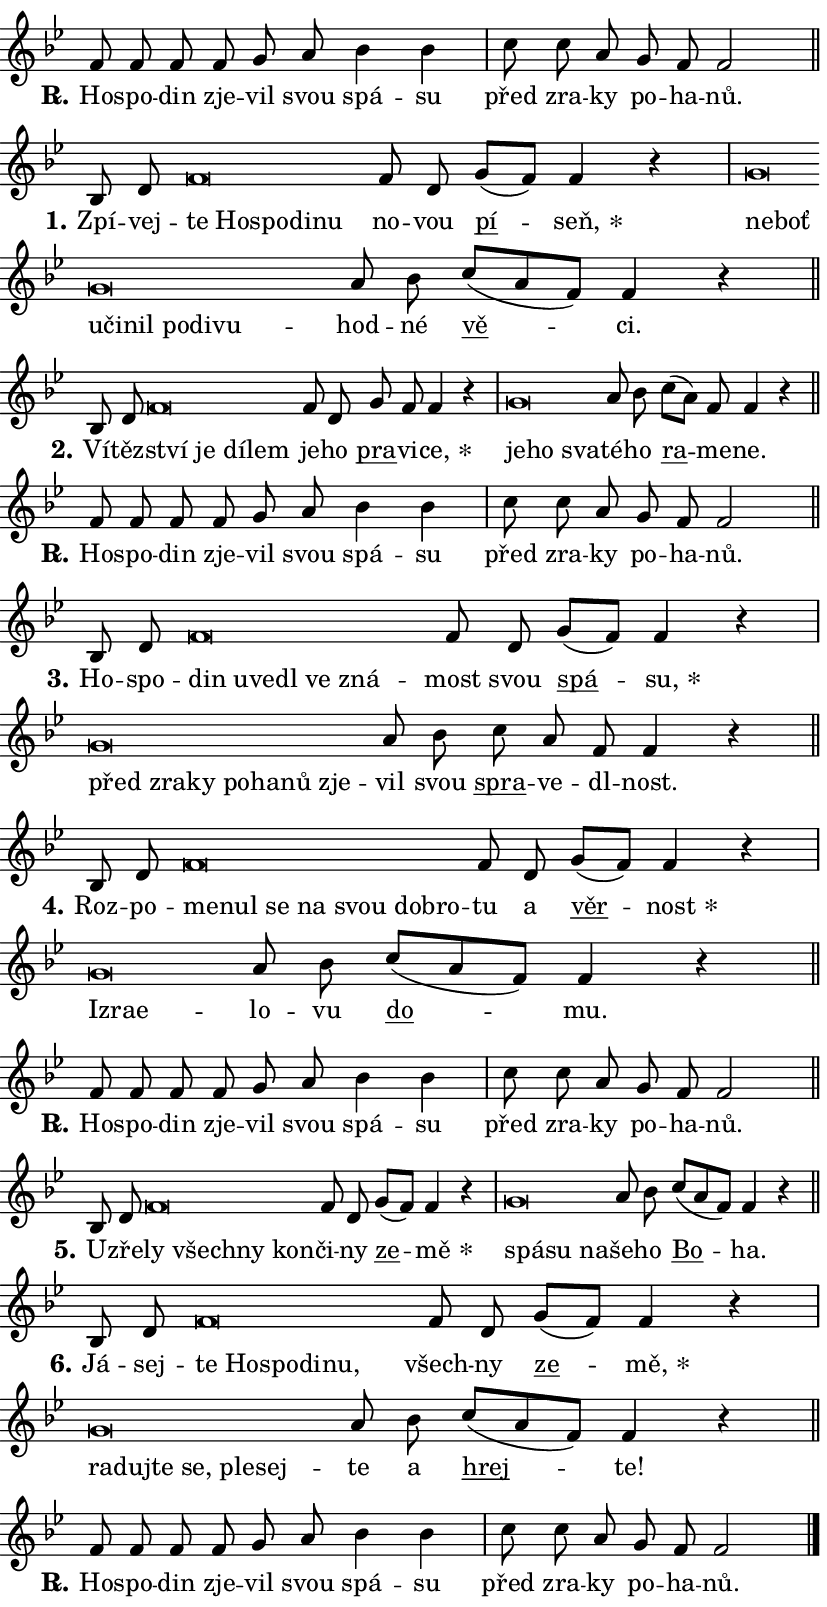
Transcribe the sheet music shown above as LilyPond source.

\version "2.24.0"
\header { tagline = "" }
\paper {
  indent = 0\cm
  top-margin = 0\cm
  right-margin = 0.13\cm % to fit lyric hyphens
  bottom-margin = 0\cm
  left-margin = 0\cm
  paper-width = 14\cm
  page-breaking = #ly:one-page-breaking
  system-system-spacing.basic-distance = #11
  score-system-spacing.basic-distance = #11
  ragged-last = ##f
}


%% Author: Thomas Morley
%% https://lists.gnu.org/archive/html/lilypond-user/2020-05/msg00002.html
#(define (line-position grob)
"Returns position of @var[grob} in current system:
   @code{'start}, if at first time-step
   @code{'end}, if at last time-step
   @code{'middle} otherwise
"
  (let* ((col (ly:item-get-column grob))
         (ln (ly:grob-object col 'left-neighbor))
         (rn (ly:grob-object col 'right-neighbor))
         (col-to-check-left (if (ly:grob? ln) ln col))
         (col-to-check-right (if (ly:grob? rn) rn col))
         (break-dir-left
           (and
             (ly:grob-property col-to-check-left 'non-musical #f)
             (ly:item-break-dir col-to-check-left)))
         (break-dir-right
           (and
             (ly:grob-property col-to-check-right 'non-musical #f)
             (ly:item-break-dir col-to-check-right))))
        (cond ((eqv? 1 break-dir-left) 'start)
              ((eqv? -1 break-dir-right) 'end)
              (else 'middle))))

#(define (tranparent-at-line-position vctor)
  (lambda (grob)
  "Relying on @code{line-position} select the relevant enry from @var{vctor}.
Used to determine transparency,"
    (case (line-position grob)
      ((end) (not (vector-ref vctor 0)))
      ((middle) (not (vector-ref vctor 1)))
      ((start) (not (vector-ref vctor 2))))))

noteHeadBreakVisibility =
#(define-music-function (break-visibility)(vector?)
"Makes @code{NoteHead}s transparent relying on @var{break-visibility}"
#{
  \override NoteHead.transparent =
    #(tranparent-at-line-position break-visibility)
#})

#(define delete-ledgers-for-transparent-note-heads
  (lambda (grob)
    "Reads whether a @code{NoteHead} is transparent.
If so this @code{NoteHead} is removed from @code{'note-heads} from
@var{grob}, which is supposed to be @code{LedgerLineSpanner}.
As a result ledgers are not printed for this @code{NoteHead}"
    (let* ((nhds-array (ly:grob-object grob 'note-heads))
           (nhds-list
             (if (ly:grob-array? nhds-array)
                 (ly:grob-array->list nhds-array)
                 '()))
           ;; Relies on the transparent-property being done before
           ;; Staff.LedgerLineSpanner.after-line-breaking is executed.
           ;; This is fragile ...
           (to-keep
             (remove
               (lambda (nhd)
                 (ly:grob-property nhd 'transparent #f))
               nhds-list)))
      ;; TODO find a better method to iterate over grob-arrays, similiar
      ;; to filter/remove etc for lists
      ;; For now rebuilt from scratch
      (set! (ly:grob-object grob 'note-heads)  '())
      (for-each
        (lambda (nhd)
          (ly:pointer-group-interface::add-grob grob 'note-heads nhd))
        to-keep))))

squashNotes = {
  \override NoteHead.X-extent = #'(-0.2 . 0.2)
  \override NoteHead.Y-extent = #'(-0.75 . 0)
  \override NoteHead.stencil =
    #(lambda (grob)
       (let ((pos (ly:grob-property grob 'staff-position)))
         (begin
           (if (< pos -7) (display "ERROR: Lower brevis then expected\n") (display ""))
           (if (<= pos -6) ly:text-interface::print ly:note-head::print))))
}
unSquashNotes = {
  \revert NoteHead.X-extent
  \revert NoteHead.Y-extent
  \revert NoteHead.stencil
}

hideNotes = \noteHeadBreakVisibility #begin-of-line-visible
unHideNotes = \noteHeadBreakVisibility #all-visible

% work-around for resetting accidentals
% https://lilypond.org/doc/v2.23/Documentation/notation/displaying-rhythms#unmetered-music
cadenzaMeasure = {
  \cadenzaOff
  \partial 1024 s1024
  \cadenzaOn
}

#(define-markup-command (accent layout props text) (markup?)
  "Underline accented syllable"
  (interpret-markup layout props
    #{\markup \override #'(offset . 4.3) \underline { #text }#}))

responsum = \markup \concat {
  "R" \hspace #-1.05 \path #0.1 #'((moveto 0 0.07) (lineto 0.9 0.8)) \hspace #0.05 "."
}

spaceSize = #0.6828661417322834 % exact space size for TeX Gyre Schola

\layout {
  \context {
    \Staff
    \remove "Time_signature_engraver"
    \override LedgerLineSpanner.after-line-breaking = #delete-ledgers-for-transparent-note-heads
  }
  \context {
    \Lyrics {
      \override LyricSpace.minimum-distance = \spaceSize
      \override LyricText.font-name = #"TeX Gyre Schola"
      \override LyricText.font-size = 1
      \override StanzaNumber.font-name = #"TeX Gyre Schola Bold"
      \override StanzaNumber.font-size = 1
    }
  }
  \context {
    \Score 
    \override NoteHead.text =
      #(lambda (grob) 
        (let ((pos (ly:grob-property grob 'staff-position)))
          #{\markup {
            \combine
              \halign #-0.55 \raise #(if (= pos -6) 0 0.5) \override #'(thickness . 2) \draw-line #'(3.2 . 0)
              \musicglyph "noteheads.sM1"
          }#}))
  }
}

% magnetic-lyrics.ily
%
%   written by
%     Jean Abou Samra <jean@abou-samra.fr>
%     Werner Lemberg <wl@gnu.org>
%
%   adapted by
%     Jiri Hon <jiri.hon@gmail.com>
%
% Version 2022-Apr-15

% https://www.mail-archive.com/lilypond-user@gnu.org/msg149350.html

#(define (Left_hyphen_pointer_engraver context)
   "Collect syllable-hyphen-syllable occurrences in lyrics and store
them in properties.  This engraver only looks to the left.  For
example, if the lyrics input is @code{foo -- bar}, it does the
following.

@itemize @bullet
@item
Set the @code{text} property of the @code{LyricHyphen} grob between
@q{foo} and @q{bar} to @code{foo}.

@item
Set the @code{left-hyphen} property of the @code{LyricText} grob with
text @q{foo} to the @code{LyricHyphen} grob between @q{foo} and
@q{bar}.
@end itemize

Use this auxiliary engraver in combination with the
@code{lyric-@/text::@/apply-@/magnetic-@/offset!} hook."
   (let ((hyphen #f)
         (text #f))
     (make-engraver
      (acknowledgers
       ((lyric-syllable-interface engraver grob source-engraver)
        (set! text grob)))
      (end-acknowledgers
       ((lyric-hyphen-interface engraver grob source-engraver)
        ;(when (not (grob::has-interface grob 'lyric-space-interface))
          (set! hyphen grob)));)
      ((stop-translation-timestep engraver)
       (when (and text hyphen)
         (ly:grob-set-object! text 'left-hyphen hyphen))
       (set! text #f)
       (set! hyphen #f)))))

#(define (lyric-text::apply-magnetic-offset! grob)
   "If the space between two syllables is less than the value in
property @code{LyricText@/.details@/.squash-threshold}, move the right
syllable to the left so that it gets concatenated with the left
syllable.

Use this function as a hook for
@code{LyricText@/.after-@/line-@/breaking} if the
@code{Left_@/hyphen_@/pointer_@/engraver} is active."
   (let ((hyphen (ly:grob-object grob 'left-hyphen #f)))
     (when hyphen
       (let ((left-text (ly:spanner-bound hyphen LEFT)))
         (when (grob::has-interface left-text 'lyric-syllable-interface)
           (let* ((common (ly:grob-common-refpoint grob left-text X))
                  (this-x-ext (ly:grob-extent grob common X))
                  (left-x-ext
                   (begin
                     ;; Trigger magnetism for left-text.
                     (ly:grob-property left-text 'after-line-breaking)
                     (ly:grob-extent left-text common X)))
                  ;; `delta` is the gap width between two syllables.
                  (delta (- (interval-start this-x-ext)
                            (interval-end left-x-ext)))
                  (details (ly:grob-property grob 'details))
                  (threshold (assoc-get 'squash-threshold details 0.2)))
             (when (< delta threshold)
               (let* (;; We have to manipulate the input text so that
                      ;; ligatures crossing syllable boundaries are not
                      ;; disabled.  For languages based on the Latin
                      ;; script this is essentially a beautification.
                      ;; However, for non-Western scripts it can be a
                      ;; necessity.
                      (lt (ly:grob-property left-text 'text))
                      (rt (ly:grob-property grob 'text))
                      (is-space (grob::has-interface hyphen 'lyric-space-interface))
                      (space (if is-space " " ""))
                      (extra-delta (if is-space spaceSize 0))
                      ;; Append new syllable.
                      (ltrt-space (if (and (string? lt) (string? rt))
                                (string-append lt space rt)
                                (make-concat-markup (list lt space rt))))
                      ;; Right-align `ltrt` to the right side.
                      (ltrt-space-markup (grob-interpret-markup
                               grob
                               (make-translate-markup
                                (cons (interval-length this-x-ext) 0)
                                (make-right-align-markup ltrt-space)))))
                 (begin
                   ;; Don't print `left-text`.
                   (ly:grob-set-property! left-text 'stencil #f)
                   ;; Set text and stencil (which holds all collected
                   ;; syllables so far) and shift it to the left.
                   (ly:grob-set-property! grob 'text ltrt-space)
                   (ly:grob-set-property! grob 'stencil ltrt-space-markup)
                   (ly:grob-translate-axis! grob (- (- delta extra-delta)) X))))))))))


#(define (lyric-hyphen::displace-bounds-first grob)
   ;; Make very sure this callback isn't triggered too early.
   (let ((left (ly:spanner-bound grob LEFT))
         (right (ly:spanner-bound grob RIGHT)))
     (ly:grob-property left 'after-line-breaking)
     (ly:grob-property right 'after-line-breaking)
     (ly:lyric-hyphen::print grob)))

squashThreshold = #0.4

\layout {
  \context {
    \Lyrics
    \consists #Left_hyphen_pointer_engraver
    \override LyricText.after-line-breaking =
      #lyric-text::apply-magnetic-offset!
    \override LyricHyphen.stencil = #lyric-hyphen::displace-bounds-first
    \override LyricText.details.squash-threshold = \squashThreshold
    \override LyricHyphen.minimum-distance = 0
    \override LyricHyphen.minimum-length = \squashThreshold
  }
}

squashText = \override LyricText.details.squash-threshold = 9999
unSquashText = \override LyricText.details.squash-threshold = \squashThreshold

leftText = \override LyricText.self-alignment-X = #LEFT
unLeftText = \revert LyricText.self-alignment-X

starOffset = #(lambda (grob) 
                (let ((x_offset (ly:self-alignment-interface::aligned-on-x-parent grob)))
                  (if (= x_offset 0) 0 (+ x_offset 1.2))))

star = #(define-music-function (syllable)(string?)
"Append star separator at the end of a syllable"
#{
  \once \override LyricText.X-offset = #starOffset
  \lyricmode { \markup {
    #syllable
    \override #'((font-name . "TeX Gyre Schola Bold")) \hspace #0.2 \lower #0.65 \larger "*"
  } }
#})

starAccent = #(define-music-function (syllable)(string?)
"Append star separator at the end of a syllable and make accent"
#{
  \once \override LyricText.X-offset = #starOffset
  \lyricmode { \markup {
    \accent #syllable
    \override #'((font-name . "TeX Gyre Schola Bold")) \hspace #0.2 \lower #0.65 \larger "*"
  } }
#})

breath = #(define-music-function (syllable)(string?)
"Append breathing indicator at the end of a syllable"
#{
  \lyricmode { \markup { #syllable "+" } }
#})

optionalBreath = #(define-music-function (syllable)(string?)
"Append optional breathing indicator at the end of a syllable"
#{
  \lyricmode { \markup { #syllable "(+)" } }
#})


\score {
    <<
        \new Voice = "melody" { \cadenzaOn \key bes \major \relative { f'8 f f f g a \bar "" bes4 bes \cadenzaMeasure \bar "|" c8 c a \bar "" g f f2 \cadenzaMeasure \bar "||" \break } }
        \new Lyrics \lyricsto "melody" { \lyricmode { \set stanza = \responsum
Ho -- spo -- din zje -- vil svou spá -- su před zra -- ky po -- ha -- nů. } }
    >>
    \layout {}
}

\score {
    <<
        \new Voice = "melody" { \cadenzaOn \key bes \major \relative { bes8 d \bar "" \squashNotes f\breve*1/16 \hideNotes \breve*1/16 \bar "" \breve*1/16 \bar "" \breve*1/16 \breve*1/16 \bar "" \unHideNotes \unSquashNotes f8 d \bar "" g[( f)] f4 r \cadenzaMeasure \bar "|" \squashNotes g\breve*1/16 \hideNotes \breve*1/16 \bar "" \breve*1/16 \bar "" \breve*1/16 \bar "" \breve*1/16 \bar "" \breve*1/16 \bar "" \breve*1/16 \breve*1/16 \bar "" \unHideNotes \unSquashNotes a8 bes \bar "" c[( a f)] f4 r \cadenzaMeasure \bar "||" \break } }
        \new Lyrics \lyricsto "melody" { \lyricmode { \set stanza = "1."
Zpí -- vej -- \leftText te \squashText Ho -- spo -- di -- nu \unLeftText \unSquashText no -- vou \markup \accent pí -- \star seň, \leftText ne -- \squashText boť u -- či -- nil po -- di -- vu -- \unLeftText \unSquashText hod -- né \markup \accent vě -- ci. } }
    >>
    \layout {}
}

\score {
    <<
        \new Voice = "melody" { \cadenzaOn \key bes \major \relative { bes8 d \bar "" \squashNotes f\breve*1/16 \hideNotes \breve*1/16 \bar "" \breve*1/16 \breve*1/16 \bar "" \unHideNotes \unSquashNotes f8 d \bar "" g f f4 r \cadenzaMeasure \bar "|" \squashNotes g\breve*1/16 \hideNotes \breve*1/16 \breve*1/16 \bar "" \unHideNotes \unSquashNotes a8 bes \bar "" c[( a)] f f4 r \cadenzaMeasure \bar "||" \break } }
        \new Lyrics \lyricsto "melody" { \lyricmode { \set stanza = "2."
Ví -- těz -- \leftText ství \squashText je dí -- lem \unLeftText \unSquashText je -- ho \markup \accent pra -- vi -- \star ce, \leftText je -- \squashText ho sva -- \unLeftText \unSquashText té -- ho \markup \accent ra -- me -- ne. } }
    >>
    \layout {}
}

\score {
    <<
        \new Voice = "melody" { \cadenzaOn \key bes \major \relative { f'8 f f f g a \bar "" bes4 bes \cadenzaMeasure \bar "|" c8 c a \bar "" g f f2 \cadenzaMeasure \bar "||" \break } }
        \new Lyrics \lyricsto "melody" { \lyricmode { \set stanza = \responsum
Ho -- spo -- din zje -- vil svou spá -- su před zra -- ky po -- ha -- nů. } }
    >>
    \layout {}
}

\score {
    <<
        \new Voice = "melody" { \cadenzaOn \key bes \major \relative { bes8 d \bar "" \squashNotes f\breve*1/16 \hideNotes \breve*1/16 \bar "" \breve*1/16 \bar "" \breve*1/16 \bar "" \breve*1/16 \breve*1/16 \bar "" \unHideNotes \unSquashNotes f8 d \bar "" g[( f)] f4 r \cadenzaMeasure \bar "|" \squashNotes g\breve*1/16 \hideNotes \breve*1/16 \bar "" \breve*1/16 \bar "" \breve*1/16 \bar "" \breve*1/16 \bar "" \breve*1/16 \breve*1/16 \bar "" \unHideNotes \unSquashNotes a8 bes \bar "" c a f f4 r \cadenzaMeasure \bar "||" \break } }
        \new Lyrics \lyricsto "melody" { \lyricmode { \set stanza = "3."
Ho -- spo -- \leftText din \squashText u -- ve -- dl ve zná -- \unLeftText \unSquashText most svou \markup \accent spá -- \star su, \leftText před \squashText zra -- ky po -- ha -- nů zje -- \unLeftText \unSquashText vil svou \markup \accent spra -- ve -- dl -- nost. } }
    >>
    \layout {}
}

\score {
    <<
        \new Voice = "melody" { \cadenzaOn \key bes \major \relative { bes8 d \bar "" \squashNotes f\breve*1/16 \hideNotes \breve*1/16 \bar "" \breve*1/16 \bar "" \breve*1/16 \bar "" \breve*1/16 \bar "" \breve*1/16 \breve*1/16 \bar "" \unHideNotes \unSquashNotes f8 d \bar "" g[( f)] f4 r \cadenzaMeasure \bar "|" \squashNotes g\breve*1/16 \hideNotes \breve*1/16 \breve*1/16 \bar "" \unHideNotes \unSquashNotes a8 bes \bar "" c[( a f)] f4 r \cadenzaMeasure \bar "||" \break } }
        \new Lyrics \lyricsto "melody" { \lyricmode { \set stanza = "4."
Roz -- po -- \leftText me -- \squashText nul se na svou dob -- ro -- \unLeftText \unSquashText tu a \markup \accent věr -- \star nost \leftText Iz -- \squashText ra -- e -- \unLeftText \unSquashText lo -- vu \markup \accent do -- mu. } }
    >>
    \layout {}
}

\score {
    <<
        \new Voice = "melody" { \cadenzaOn \key bes \major \relative { f'8 f f f g a \bar "" bes4 bes \cadenzaMeasure \bar "|" c8 c a \bar "" g f f2 \cadenzaMeasure \bar "||" \break } }
        \new Lyrics \lyricsto "melody" { \lyricmode { \set stanza = \responsum
Ho -- spo -- din zje -- vil svou spá -- su před zra -- ky po -- ha -- nů. } }
    >>
    \layout {}
}

\score {
    <<
        \new Voice = "melody" { \cadenzaOn \key bes \major \relative { bes8 d \bar "" \squashNotes f\breve*1/16 \hideNotes \breve*1/16 \bar "" \breve*1/16 \breve*1/16 \bar "" \unHideNotes \unSquashNotes f8 d \bar "" g[( f)] f4 r \cadenzaMeasure \bar "|" \squashNotes g\breve*1/16 \hideNotes \breve*1/16 \breve*1/16 \bar "" \unHideNotes \unSquashNotes a8 bes \bar "" c[( a f)] f4 r \cadenzaMeasure \bar "||" \break } }
        \new Lyrics \lyricsto "melody" { \lyricmode { \set stanza = "5."
U -- zře -- \leftText ly \squashText všech -- ny kon -- \unLeftText \unSquashText či -- ny \markup \accent ze -- \star mě \leftText spá -- \squashText su na -- \unLeftText \unSquashText še -- ho \markup \accent Bo -- ha. } }
    >>
    \layout {}
}

\score {
    <<
        \new Voice = "melody" { \cadenzaOn \key bes \major \relative { bes8 d \bar "" \squashNotes f\breve*1/16 \hideNotes \breve*1/16 \bar "" \breve*1/16 \bar "" \breve*1/16 \breve*1/16 \bar "" \unHideNotes \unSquashNotes f8 d \bar "" g[( f)] f4 r \cadenzaMeasure \bar "|" \squashNotes g\breve*1/16 \hideNotes \breve*1/16 \bar "" \breve*1/16 \bar "" \breve*1/16 \bar "" \breve*1/16 \breve*1/16 \bar "" \unHideNotes \unSquashNotes a8 bes \bar "" c[( a f)] f4 r \cadenzaMeasure \bar "||" \break } }
        \new Lyrics \lyricsto "melody" { \lyricmode { \set stanza = "6."
Já -- sej -- \leftText te \squashText Ho -- spo -- di -- nu, \unLeftText \unSquashText všech -- ny \markup \accent ze -- \star mě, \leftText ra -- \squashText duj -- te se, ple -- sej -- \unLeftText \unSquashText te a \markup \accent hrej -- te! } }
    >>
    \layout {}
}

\score {
    <<
        \new Voice = "melody" { \cadenzaOn \key bes \major \relative { f'8 f f f g a \bar "" bes4 bes \cadenzaMeasure \bar "|" c8 c a \bar "" g f f2 \cadenzaMeasure \bar "||" \break } \bar "|." }
        \new Lyrics \lyricsto "melody" { \lyricmode { \set stanza = \responsum
Ho -- spo -- din zje -- vil svou spá -- su před zra -- ky po -- ha -- nů. } }
    >>
    \layout {}
}
